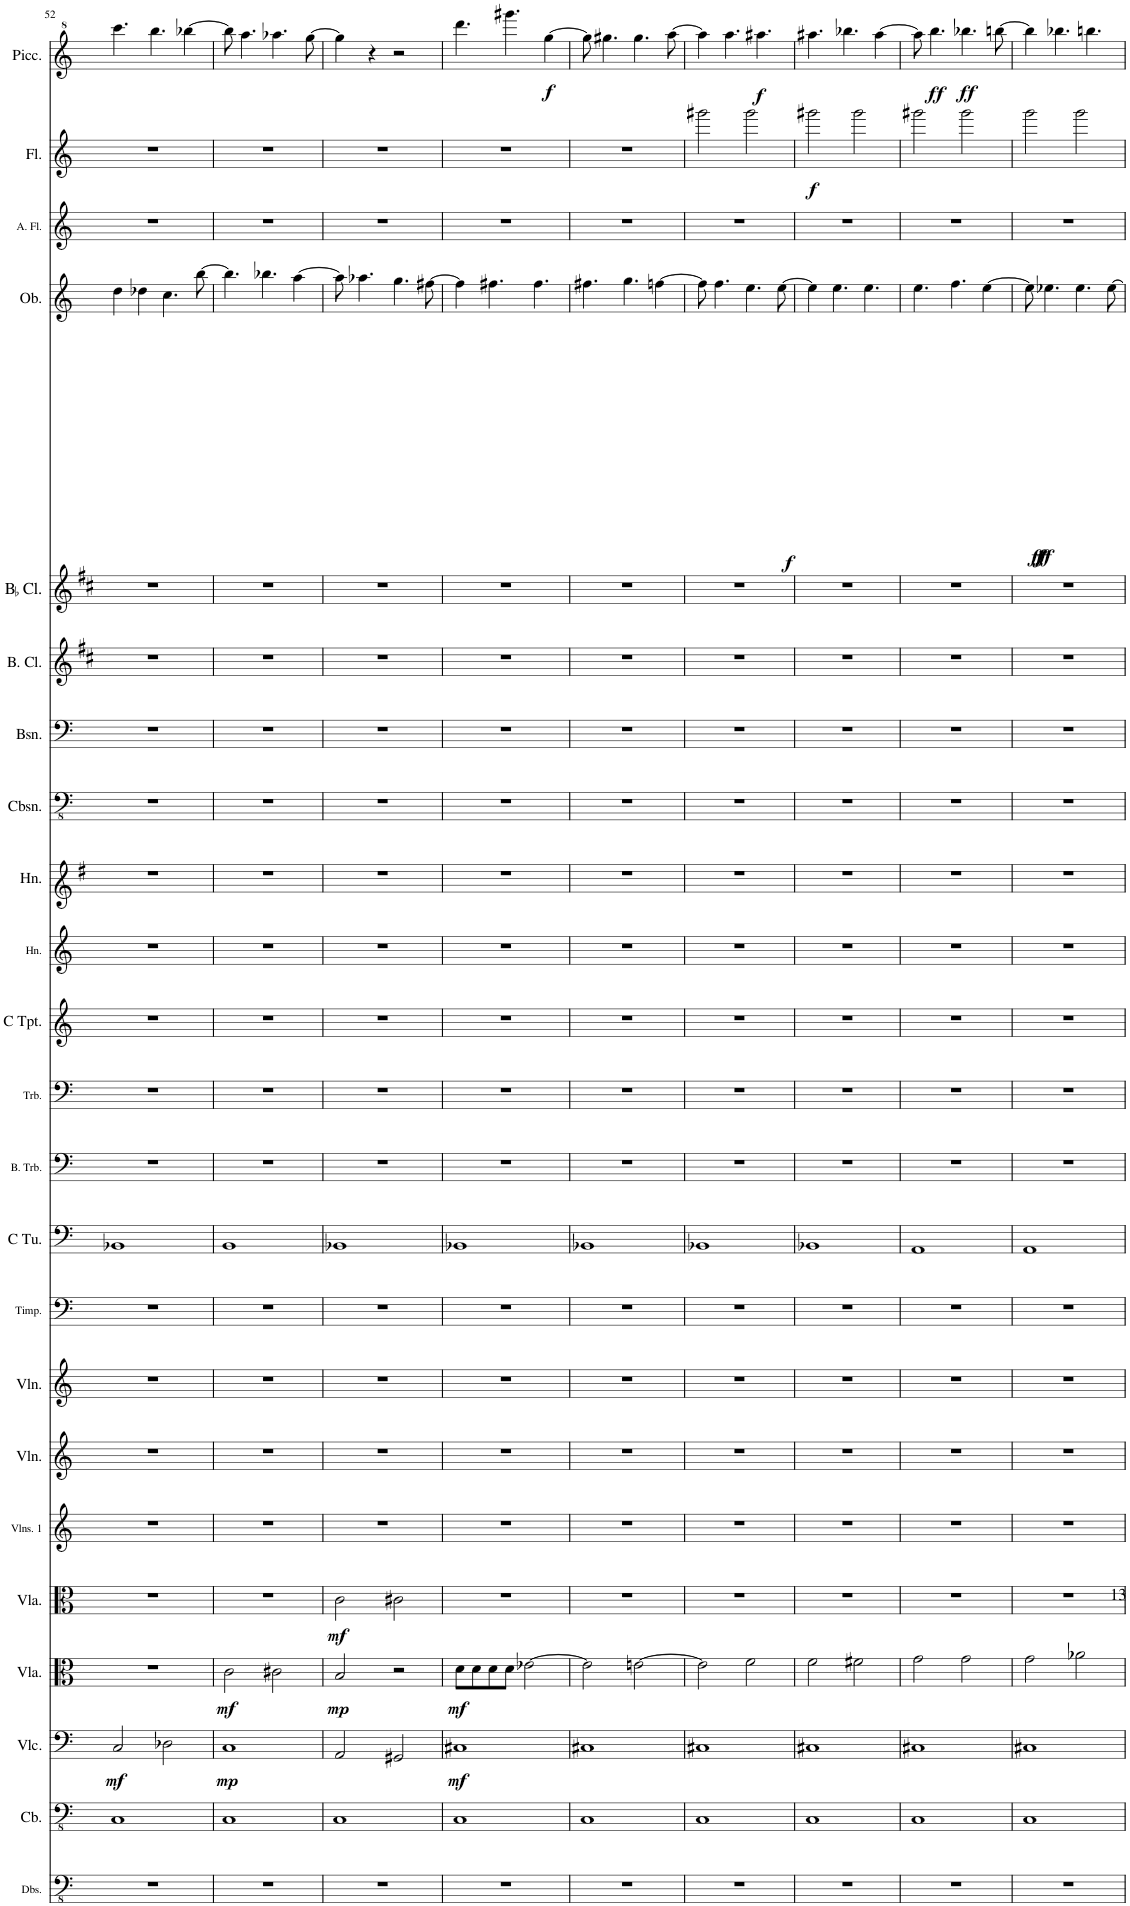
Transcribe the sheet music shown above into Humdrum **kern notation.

**kern	**kern	**kern	**dynam	**kern	**dynam	**kern	**dynam	**kern	**kern	**kern	**kern	**kern	**kern	**kern	**kern	**kern	**kern	**kern	**kern	**kern	**kern	**kern	**dynam	**kern	**kern	**dynam	**kern	**dynam
*part23	*part22	*part21	*part21	*part20	*part20	*part19	*part19	*part18	*part17	*part16	*part15	*part14	*part13	*part12	*part11	*part10	*part9	*part8	*part7	*part6	*part5	*part4	*part4	*part3	*part2	*part2	*part1	*part1
*staff23	*staff22	*staff21	*staff21	*staff20	*staff20	*staff19	*staff19	*staff18	*staff17	*staff16	*staff15	*staff14	*staff13	*staff12	*staff11	*staff10	*staff9	*staff8	*staff7	*staff6	*staff5	*staff4	*staff4	*staff3	*staff2	*staff2	*staff1	*staff1
*I"Double Basses	*I"Double Bass	*I"Violoncello	*	*I"Viola	*	*I"Viola	*	*I"Violins 1	*I"Violin	*I"Violin	*I"Timpani	*I"C Tuba	*I"Bass Trombone	*I"Trombone	*I"C Trumpet	*I"Horn	*I"Horn	*I"Contrabassoon	*I"Bassoon	*I"Bass Clarinet	*I"BaccidentalFlat Clarinet	*I"Oboe	*	*I"Alto Flute	*I"Flute	*	*I"Piccolo	*
*I'Dbs.	*	*I'Vlc.	*	*I'Vla.	*	*I'Vla.	*	*I'Vlns. 1	*I'Vln.	*I'Vln.	*I'Timp.	*I'C Tu.	*I'B. Trb.	*I'Trb.	*I'C Tpt.	*I'Hn.	*I'Hn.	*I'Cbsn.	*I'Bsn.	*I'B. Cl.	*I'BaccidentalFlat Cl.	*I'Ob.	*	*I'A. Fl.	*I'Fl.	*	*I'Picc.	*
!!LO:PB:g=z
*clefFv4	*clefFv4	*clefF4	*	*clefC3	*	*clefC3	*	*clefG2	*clefG2	*clefG2	*clefF4	*clefF4	*clefF4	*clefF4	*clefG2	*clefG2	*clefG1	*clefFv4	*clefF4	*clefG2	*clefG2	*clefG2	*	*clefG2	*clefG2	*	*clefG^2	*
*	*Trd7c12	*	*	*	*	*	*	*	*	*	*	*	*	*	*	*Trd4c7	*Trd4c7	*Trd7c12	*	*Trd8c14	*Trd1c2	*	*	*Trd3c5	*	*	*Trd-7c-12	*
*k[]	*k[]	*k[]	*	*k[]	*	*k[]	*	*k[]	*k[]	*k[]	*k[]	*k[]	*k[]	*k[]	*k[]	*k[]	*k[f#]	*k[]	*k[]	*k[f#c#]	*k[f#c#]	*k[]	*	*k[]	*k[]	*	*k[]	*
*M4/4	*M4/4	*M4/4	*	*M4/4	*	*M4/4	*	*M4/4	*M4/4	*M4/4	*M4/4	*M4/4	*M4/4	*M4/4	*M4/4	*M4/4	*M4/4	*M4/4	*M4/4	*M4/4	*M4/4	*M4/4	*	*M5/4	*M4/4	*	*M4/4	*
=52	=52	=52	=52	=52	=52	=52	=52	=52	=52	=52	=52	=52	=52	=52	=52	=52	=52	=52	=52	=52	=52	=52	=52	=52	=52	=52	=52	=52
!	!	!	!LO:DY:b	!	!	!	!	!	!	!	!	!	!	!	!	!	!	!	!	!	!	!	!	!	!	!	!	!
1r	1CC	2C/	mf	1r	.	1r	.	1r	1r	1r	1r	1BB-X	1r	1r	1r	1r	1r	1r	1r	1r	1r	4dd\	.	4%5r	1r	.	4.cccc\	.
.	.	.	.	.	.	.	.	.	.	.	.	.	.	.	.	.	.	.	.	.	.	4dd-X\	.	.	.	.	.	.
.	.	.	.	.	.	.	.	.	.	.	.	.	.	.	.	.	.	.	.	.	.	.	.	.	.	.	4.bbb\	.
.	.	2D-X\	.	.	.	.	.	.	.	.	.	.	.	.	.	.	.	.	.	.	.	4.cc\	.	.	.	.	.	.
.	.	.	.	.	.	.	.	.	.	.	.	.	.	.	.	.	.	.	.	.	.	.	.	.	.	.	[4bbb-X\	.
.	.	.	.	.	.	.	.	.	.	.	.	.	.	.	.	.	.	.	.	.	.	[8bb\	.	.	.	.	.	.
4ryy	4ryy	4ryy	.	4ryy	.	4ryy	.	4ryy	4ryy	4ryy	4ryy	4ryy	4ryy	4ryy	4ryy	4ryy	4ryy	4ryy	4ryy	4ryy	4ryy	4ryy	.	.	4ryy	.	4ryy	.
=53	=53	=53	=53	=53	=53	=53	=53	=53	=53	=53	=53	=53	=53	=53	=53	=53	=53	=53	=53	=53	=53	=53	=53	=53	=53	=53	=53	=53
!	!	!	!LO:DY:b	!	!LO:DY:b	!	!	!	!	!	!	!	!	!	!	!	!	!	!	!	!	!	!	!	!	!	!	!
1r	1CC	1C	mp	2c\	mf	1r	.	1r	1r	1r	1r	1BB	1r	1r	1r	1r	1r	1r	1r	1r	1r	4.bb\]	.	4%5r	1r	.	8bbb-\]	.
.	.	.	.	.	.	.	.	.	.	.	.	.	.	.	.	.	.	.	.	.	.	.	.	.	.	.	4.aaa\	.
.	.	.	.	.	.	.	.	.	.	.	.	.	.	.	.	.	.	.	.	.	.	4.bb-X\	.	.	.	.	.	.
.	.	.	.	2c#X\	.	.	.	.	.	.	.	.	.	.	.	.	.	.	.	.	.	.	.	.	.	.	4.aaa-X\	.
.	.	.	.	.	.	.	.	.	.	.	.	.	.	.	.	.	.	.	.	.	.	[4aa\	.	.	.	.	.	.
.	.	.	.	.	.	.	.	.	.	.	.	.	.	.	.	.	.	.	.	.	.	.	.	.	.	.	[8ggg\	.
4ryy	4ryy	4ryy	.	4ryy	.	4ryy	.	4ryy	4ryy	4ryy	4ryy	4ryy	4ryy	4ryy	4ryy	4ryy	4ryy	4ryy	4ryy	4ryy	4ryy	4ryy	.	.	4ryy	.	4ryy	.
=54	=54	=54	=54	=54	=54	=54	=54	=54	=54	=54	=54	=54	=54	=54	=54	=54	=54	=54	=54	=54	=54	=54	=54	=54	=54	=54	=54	=54
!	!	!	!	!	!LO:DY:b	!	!LO:DY:b	!	!	!	!	!	!	!	!	!	!	!	!	!	!	!	!	!	!	!	!	!
1r	1CC	2AA/	.	2B/	mp	2c\	mf	1r	1r	1r	1r	1BB-X	1r	1r	1r	1r	1r	1r	1r	1r	1r	8aa\]	.	4%5r	1r	.	4ggg\]	.
.	.	.	.	.	.	.	.	.	.	.	.	.	.	.	.	.	.	.	.	.	.	4.aa-X\	.	.	.	.	.	.
.	.	.	.	.	.	.	.	.	.	.	.	.	.	.	.	.	.	.	.	.	.	.	.	.	.	.	4r	.
.	.	2GG#X/	.	2r	.	2c#X\	.	.	.	.	.	.	.	.	.	.	.	.	.	.	.	4.gg\	.	.	.	.	2r	.
.	.	.	.	.	.	.	.	.	.	.	.	.	.	.	.	.	.	.	.	.	.	[8ff#X\	.	.	.	.	.	.
4ryy	4ryy	4ryy	.	4ryy	.	4ryy	.	4ryy	4ryy	4ryy	4ryy	4ryy	4ryy	4ryy	4ryy	4ryy	4ryy	4ryy	4ryy	4ryy	4ryy	4ryy	.	.	4ryy	.	4ryy	.
=55	=55	=55	=55	=55	=55	=55	=55	=55	=55	=55	=55	=55	=55	=55	=55	=55	=55	=55	=55	=55	=55	=55	=55	=55	=55	=55	=55	=55
!	!	!	!LO:DY:b	!	!LO:DY:b	!	!	!	!	!	!	!	!	!	!	!	!	!	!	!	!	!	!	!	!	!	!	!
1r	1CC	1C#X	mf	8d\L	mf	1r	.	1r	1r	1r	1r	1BB-X	1r	1r	1r	1r	1r	1r	1r	1r	1r	4ff#\]	.	4%5r	1r	.	4.dddd\	.
.	.	.	.	8d\	.	.	.	.	.	.	.	.	.	.	.	.	.	.	.	.	.	.	.	.	.	.	.	.
.	.	.	.	8d\	.	.	.	.	.	.	.	.	.	.	.	.	.	.	.	.	.	4.ff#X\	.	.	.	.	.	.
.	.	.	.	8d\J	.	.	.	.	.	.	.	.	.	.	.	.	.	.	.	.	.	.	.	.	.	.	4.gggg#X\	.
.	.	.	.	[2e-X\	.	.	.	.	.	.	.	.	.	.	.	.	.	.	.	.	.	.	.	.	.	.	.	.
.	.	.	.	.	.	.	.	.	.	.	.	.	.	.	.	.	.	.	.	.	.	4.ff#\	.	.	.	.	.	.
!	!	!	!	!	!	!	!	!	!	!	!	!	!	!	!	!	!	!	!	!	!	!	!	!	!	!	!	!LO:DY:b
.	.	.	.	.	.	.	.	.	.	.	.	.	.	.	.	.	.	.	.	.	.	.	.	.	.	.	[4ggg\	f
4ryy	4ryy	4ryy	.	4ryy	.	4ryy	.	4ryy	4ryy	4ryy	4ryy	4ryy	4ryy	4ryy	4ryy	4ryy	4ryy	4ryy	4ryy	4ryy	4ryy	4ryy	.	.	4ryy	.	4ryy	.
=56	=56	=56	=56	=56	=56	=56	=56	=56	=56	=56	=56	=56	=56	=56	=56	=56	=56	=56	=56	=56	=56	=56	=56	=56	=56	=56	=56	=56
1r	1CC	1C#X	.	2e-\]	.	1r	.	1r	1r	1r	1r	1BB-X	1r	1r	1r	1r	1r	1r	1r	1r	1r	4.ff#X\	.	4%5r	1r	.	8ggg\]	.
.	.	.	.	.	.	.	.	.	.	.	.	.	.	.	.	.	.	.	.	.	.	.	.	.	.	.	4.ggg#X\	.
.	.	.	.	.	.	.	.	.	.	.	.	.	.	.	.	.	.	.	.	.	.	4.gg\	.	.	.	.	.	.
.	.	.	.	[2en\	.	.	.	.	.	.	.	.	.	.	.	.	.	.	.	.	.	.	.	.	.	.	4.ggg#\	.
.	.	.	.	.	.	.	.	.	.	.	.	.	.	.	.	.	.	.	.	.	.	[4ffn\	.	.	.	.	.	.
.	.	.	.	.	.	.	.	.	.	.	.	.	.	.	.	.	.	.	.	.	.	.	.	.	.	.	[8aaa\	.
4ryy	4ryy	4ryy	.	4ryy	.	4ryy	.	4ryy	4ryy	4ryy	4ryy	4ryy	4ryy	4ryy	4ryy	4ryy	4ryy	4ryy	4ryy	4ryy	4ryy	4ryy	.	.	4ryy	.	4ryy	.
=57	=57	=57	=57	=57	=57	=57	=57	=57	=57	=57	=57	=57	=57	=57	=57	=57	=57	=57	=57	=57	=57	=57	=57	=57	=57	=57	=57	=57
1r	1CC	1C#X	.	2e\]	.	1r	.	1r	1r	1r	1r	1BB-X	1r	1r	1r	1r	1r	1r	1r	1r	1r	8ff\]	.	4%5r	2ggg#X\	.	4aaa\]	.
.	.	.	.	.	.	.	.	.	.	.	.	.	.	.	.	.	.	.	.	.	.	4.ff\	.	.	.	.	.	.
!	!	!	!	!	!	!	!	!	!	!	!	!	!	!	!	!	!	!	!	!	!	!	!	!	!	!	!	!LO:DY:b
.	.	.	.	.	.	.	.	.	.	.	.	.	.	.	.	.	.	.	.	.	.	.	.	.	.	.	4.aaa\	f
!	!	!	!	!	!	!	!	!	!	!	!	!	!	!	!	!	!	!	!	!	!	!	!LO:DY:b	!	!	!	!	!
.	.	.	.	2f\	.	.	.	.	.	.	.	.	.	.	.	.	.	.	.	.	.	4.ee\	f	.	2ggg#\	.	.	.
.	.	.	.	.	.	.	.	.	.	.	.	.	.	.	.	.	.	.	.	.	.	.	.	.	.	.	4.aaa#X\	.
.	.	.	.	.	.	.	.	.	.	.	.	.	.	.	.	.	.	.	.	.	.	[8ee\	.	.	.	.	.	.
4ryy	4ryy	4ryy	.	4ryy	.	4ryy	.	4ryy	4ryy	4ryy	4ryy	4ryy	4ryy	4ryy	4ryy	4ryy	4ryy	4ryy	4ryy	4ryy	4ryy	4ryy	.	.	4ryy	.	4ryy	.
=58	=58	=58	=58	=58	=58	=58	=58	=58	=58	=58	=58	=58	=58	=58	=58	=58	=58	=58	=58	=58	=58	=58	=58	=58	=58	=58	=58	=58
!	!	!	!	!	!	!	!	!	!	!	!	!	!	!	!	!	!	!	!	!	!	!	!	!	!	!LO:DY:b	!	!
1r	1CC	1C#X	.	2f\	.	1r	.	1r	1r	1r	1r	1BB-X	1r	1r	1r	1r	1r	1r	1r	1r	1r	4ee\]	.	4%5r	2ggg#X\	f	4.aaa#X\	.
.	.	.	.	.	.	.	.	.	.	.	.	.	.	.	.	.	.	.	.	.	.	4.ee\	.	.	.	.	.	.
.	.	.	.	.	.	.	.	.	.	.	.	.	.	.	.	.	.	.	.	.	.	.	.	.	.	.	4.bbb-X\	.
.	.	.	.	2f#X\	.	.	.	.	.	.	.	.	.	.	.	.	.	.	.	.	.	.	.	.	2ggg#\	.	.	.
.	.	.	.	.	.	.	.	.	.	.	.	.	.	.	.	.	.	.	.	.	.	4.ee\	.	.	.	.	.	.
!	!	!	!	!	!	!	!	!	!	!	!	!	!	!	!	!	!	!	!	!	!	!	!	!	!	!	!	!LO:DY:b
.	.	.	.	.	.	.	.	.	.	.	.	.	.	.	.	.	.	.	.	.	.	.	.	.	.	.	[4aaa#\	ff
4ryy	4ryy	4ryy	.	4ryy	.	4ryy	.	4ryy	4ryy	4ryy	4ryy	4ryy	4ryy	4ryy	4ryy	4ryy	4ryy	4ryy	4ryy	4ryy	4ryy	4ryy	.	.	4ryy	.	4ryy	.
=59	=59	=59	=59	=59	=59	=59	=59	=59	=59	=59	=59	=59	=59	=59	=59	=59	=59	=59	=59	=59	=59	=59	=59	=59	=59	=59	=59	=59
1r	1CC	1C#X	.	2g\	.	1r	.	1r	1r	1r	1r	1AA	1r	1r	1r	1r	1r	1r	1r	1r	1r	4.ee\	.	4%5r	2ggg#X\	.	8aaa#\]	.
!	!	!	!	!	!	!	!	!	!	!	!	!	!	!	!	!	!	!	!	!	!	!	!	!	!	!	!	!LO:DY:b
.	.	.	.	.	.	.	.	.	.	.	.	.	.	.	.	.	.	.	.	.	.	.	.	.	.	.	4.bbb\	ff
.	.	.	.	.	.	.	.	.	.	.	.	.	.	.	.	.	.	.	.	.	.	4.ff\	.	.	.	.	.	.
.	.	.	.	2g\	.	.	.	.	.	.	.	.	.	.	.	.	.	.	.	.	.	.	.	.	2ggg#\	.	4.bbb-X\	.
!	!	!	!	!	!	!	!	!	!	!	!	!	!	!	!	!	!	!	!	!	!	!	!LO:DY:b	!	!	!	!	!
!	!	!	!	!	!	!	!	!	!	!	!	!	!	!	!	!	!	!	!	!	!	!	!LO:DY:n=1:b	!	!	!	!	!
.	.	.	.	.	.	.	.	.	.	.	.	.	.	.	.	.	.	.	.	.	.	[4ee\	f ff	.	.	.	.	.
.	.	.	.	.	.	.	.	.	.	.	.	.	.	.	.	.	.	.	.	.	.	.	.	.	.	.	[8bbbn\	.
4ryy	4ryy	4ryy	.	4ryy	.	4ryy	.	4ryy	4ryy	4ryy	4ryy	4ryy	4ryy	4ryy	4ryy	4ryy	4ryy	4ryy	4ryy	4ryy	4ryy	4ryy	.	.	4ryy	.	4ryy	.
=60	=60	=60	=60	=60	=60	=60	=60	=60	=60	=60	=60	=60	=60	=60	=60	=60	=60	=60	=60	=60	=60	=60	=60	=60	=60	=60	=60	=60
!	!	!	!	!	!	!	!	!	!	!	!	!	!	!	!	!	!	!	!	!	!	!	!LO:DY:b	!	!	!	!	!
1r	1CC	1C#X	.	2g\	.	1r	.	1r	1r	1r	1r	1AA	1r	1r	1r	1r	1r	1r	1r	1r	1r	8ee\]	ff	4%5r	2ggg\	.	4bbb\]	.
.	.	.	.	.	.	.	.	.	.	.	.	.	.	.	.	.	.	.	.	.	.	4.ee-X\	.	.	.	.	.	.
.	.	.	.	.	.	.	.	.	.	.	.	.	.	.	.	.	.	.	.	.	.	.	.	.	.	.	4.bbb-X\	.
.	.	.	.	2a-X\	.	.	.	.	.	.	.	.	.	.	.	.	.	.	.	.	.	4.ee-\	.	.	2ggg\	.	.	.
.	.	.	.	.	.	.	.	.	.	.	.	.	.	.	.	.	.	.	.	.	.	.	.	.	.	.	4.bbbn\	.
.	.	.	.	.	.	.	.	.	.	.	.	.	.	.	.	.	.	.	.	.	.	[8ee-\	.	.	.	.	.	.
4ryy	4ryy	4ryy	.	4ryy	.	4ryy	.	4ryy	4ryy	4ryy	4ryy	4ryy	4ryy	4ryy	4ryy	4ryy	4ryy	4ryy	4ryy	4ryy	4ryy	4ryy	.	.	4ryy	.	4ryy	.
=	=	=	=	=	=	=	=	=	=	=	=	=	=	=	=	=	=	=	=	=	=	=	=	=	=	=	=	=
*-	*-	*-	*-	*-	*-	*-	*-	*-	*-	*-	*-	*-	*-	*-	*-	*-	*-	*-	*-	*-	*-	*-	*-	*-	*-	*-	*-	*-
